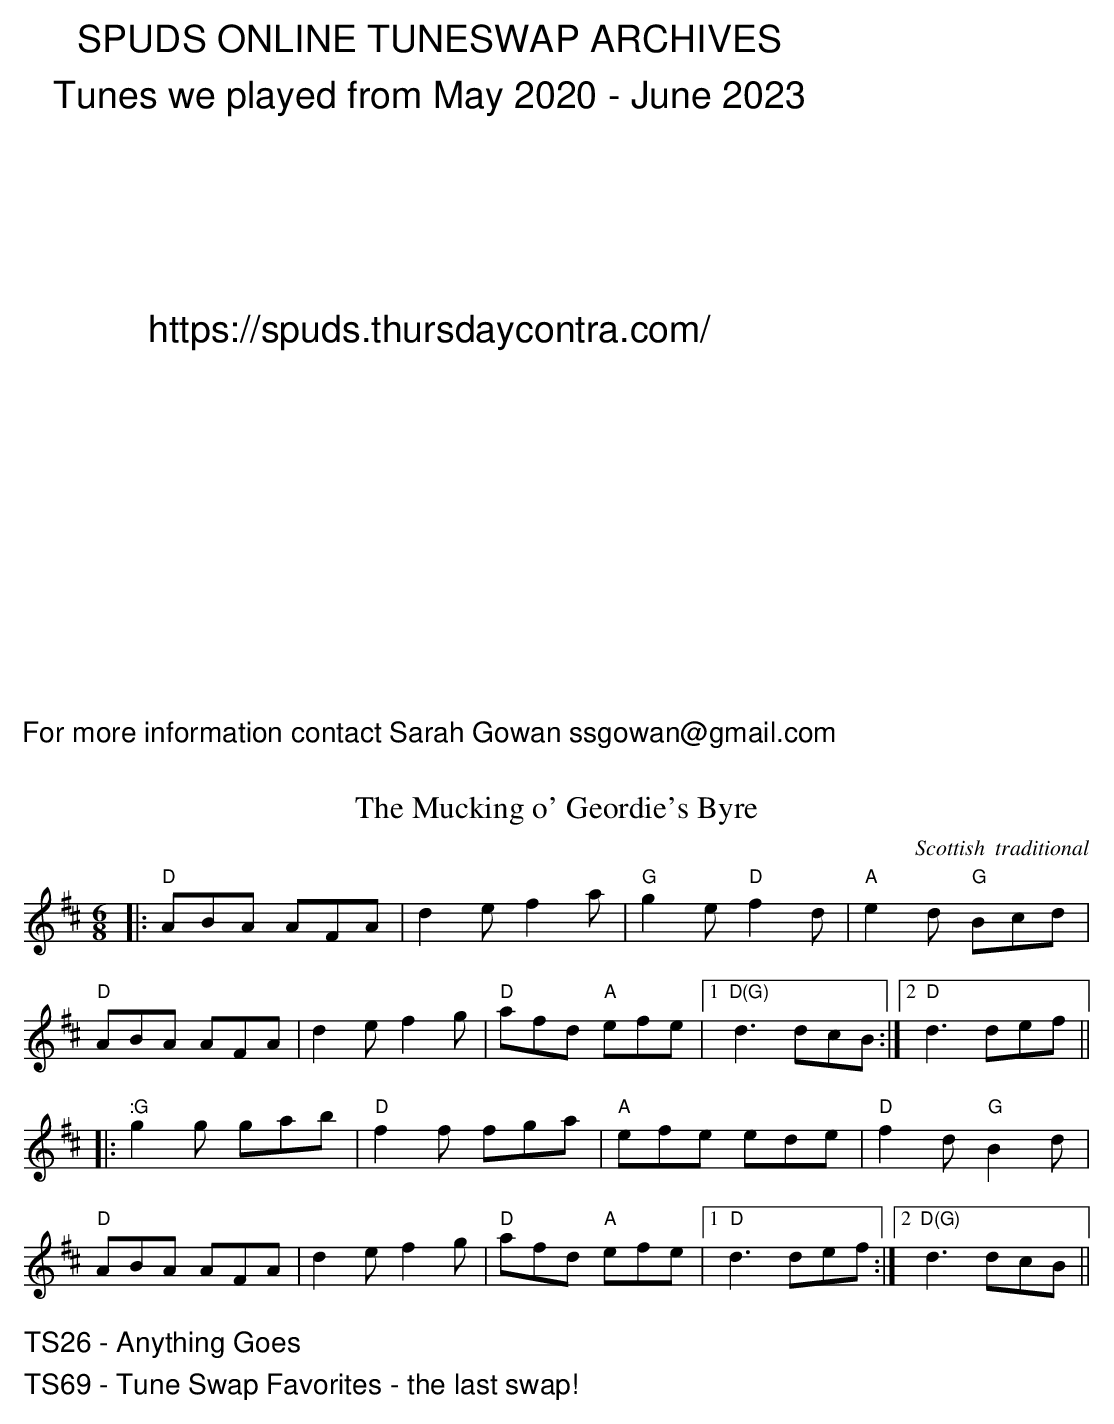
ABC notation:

X:1
T:Mucking o' Geordie's Byre, The
C:Scottish  traditional
K:D
M:6/8
L:1/8
|: "D" ABA AFA | d2e f2a | "G" g2e "D" f2d | "A" e2d "G" Bcd |
"D" ABA AFA | d2e f2g | "D" afd "A" efe |1 "D(G)" d3 dcB :|2 "D" d3 def ||
|: ":G" g2 g gab | "D" f2 f fga | "A" efe ede | "D" f2 d "G" B2 d |
"D" ABA AFA | d2 e f2 g | "D" afd "A" efe |1 "D" d3 def :|2 "D(G)" d3 dcB ||
